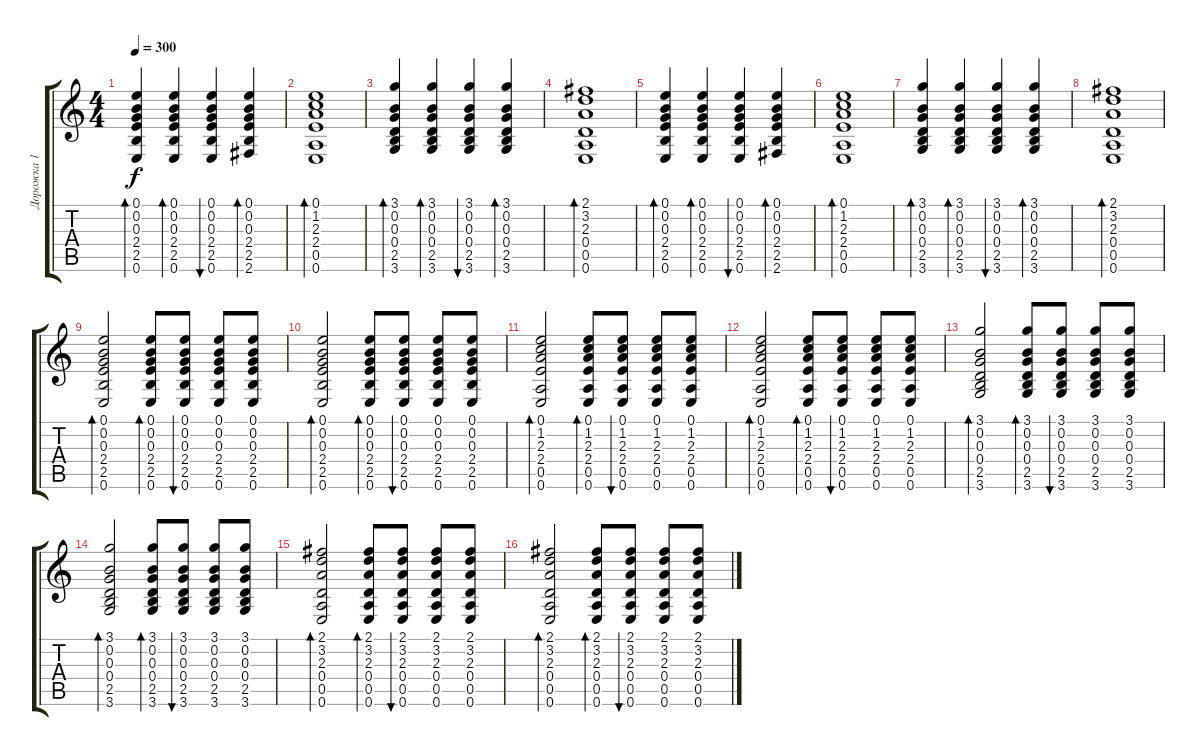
\track ("Дорожка 1" "Дорожка 1") {instrument acousticguitarsteel}
\staff {score tabs}
\tuning (E4 B3 G3 D3 A2 E2) {hide}
\ts (4 4)
\tempo 300
\clef g2
\ks c
(0.1 0.2 0.3 2.4 2.5 0.6).4{bd 60 dy f instrument acousticguitarsteel} (0.1 0.2 0.3 2.4 2.5 0.6).4{bd 60} (0.1 0.2 0.3 2.4 2.5 0.6).4{bu 60} (0.1 0.2 0.3 2.4 2.5 2.6).4{bd 60} |
(0.1 1.2 2.3 2.4 0.5 0.6).1{bd 60} |
(3.1 0.2 0.3 0.4 2.5 3.6).4{bd 60} (3.1 0.2 0.3 0.4 2.5 3.6).4{bd 60} (3.1 0.2 0.3 0.4 2.5 3.6).4{bu 60} (3.1 0.2 0.3 0.4 2.5 3.6).4{bd 60} |
(2.1 3.2 2.3 0.4 0.5 0.6).1{bd 60} |
(0.1 0.2 0.3 2.4 2.5 0.6).4{bd 60} (0.1 0.2 0.3 2.4 2.5 0.6).4{bd 60} (0.1 0.2 0.3 2.4 2.5 0.6).4{bu 60} (0.1 0.2 0.3 2.4 2.5 2.6).4{bd 60} |
(0.1 1.2 2.3 2.4 0.5 0.6).1{bd 60} |
(3.1 0.2 0.3 0.4 2.5 3.6).4{bd 60} (3.1 0.2 0.3 0.4 2.5 3.6).4{bd 60} (3.1 0.2 0.3 0.4 2.5 3.6).4{bu 60} (3.1 0.2 0.3 0.4 2.5 3.6).4{bd 60} |
(2.1 3.2 2.3 0.4 0.5 0.6).1{bd 60} |
(0.1 0.2 0.3 2.4 2.5 0.6).2{bd 60} (0.1 0.2 0.3 2.4 2.5 0.6).8{bd 60} (0.1 0.2 0.3 2.4 2.5 0.6).8{bu 60} (0.1 0.2 0.3 2.4 2.5 0.6).8 (0.1 0.2 0.3 2.4 2.5 0.6).8 |
(0.1 0.2 0.3 2.4 2.5 0.6).2{bd 60} (0.1 0.2 0.3 2.4 2.5 0.6).8{bd 60} (0.1 0.2 0.3 2.4 2.5 0.6).8{bu 60} (0.1 0.2 0.3 2.4 2.5 0.6).8 (0.1 0.2 0.3 2.4 2.5 0.6).8 |
(0.1 1.2 2.3 2.4 0.5 0.6).2{bd 60} (0.1 1.2 2.3 2.4 0.5 0.6).8{bd 60} (0.1 1.2 2.3 2.4 0.5 0.6).8{bu 60} (0.1 1.2 2.3 2.4 0.5 0.6).8 (0.1 1.2 2.3 2.4 0.5 0.6).8 |
(0.1 1.2 2.3 2.4 0.5 0.6).2{bd 60} (0.1 1.2 2.3 2.4 0.5 0.6).8{bd 60} (0.1 1.2 2.3 2.4 0.5 0.6).8{bu 60} (0.1 1.2 2.3 2.4 0.5 0.6).8 (0.1 1.2 2.3 2.4 0.5 0.6).8 |
(3.1 0.2 0.3 0.4 2.5 3.6).2{bd 60} (3.1 0.2 0.3 0.4 2.5 3.6).8{bd 60} (3.1 0.2 0.3 0.4 2.5 3.6).8{bu 60} (3.1 0.2 0.3 0.4 2.5 3.6).8 (3.1 0.2 0.3 0.4 2.5 3.6).8 |
(3.1 0.2 0.3 0.4 2.5 3.6).2{bd 60} (3.1 0.2 0.3 0.4 2.5 3.6).8{bd 60} (3.1 0.2 0.3 0.4 2.5 3.6).8{bu 60} (3.1 0.2 0.3 0.4 2.5 3.6).8 (3.1 0.2 0.3 0.4 2.5 3.6).8 |
(2.1 3.2 2.3 0.4 0.5 0.6).2{bd 60} (2.1 3.2 2.3 0.4 0.5 0.6).8{bd 60} (2.1 3.2 2.3 0.4 0.5 0.6).8{bu 60} (2.1 3.2 2.3 0.4 0.5 0.6).8 (2.1 3.2 2.3 0.4 0.5 0.6).8 |
(2.1 3.2 2.3 0.4 0.5 0.6).2{bd 60} (2.1 3.2 2.3 0.4 0.5 0.6).8{bd 60} (2.1 3.2 2.3 0.4 0.5 0.6).8{bu 60} (2.1 3.2 2.3 0.4 0.5 0.6).8 (2.1 3.2 2.3 0.4 0.5 0.6).8
